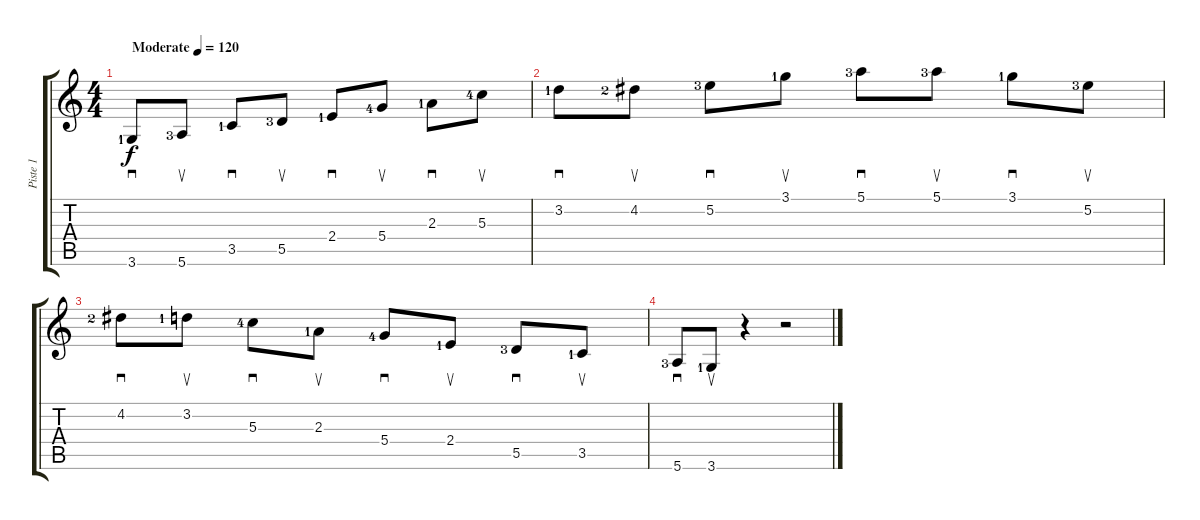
\track ("Piste 1" "Piste 1") {instrument acousticguitarsteel}
\staff {score tabs}
\tuning (E4 B3 G3 D3 A2 E2) {hide}
\ts (4 4)
\tempo (120 "Moderate")
\clef g2
\ks c
3.6{lf 2}.8{sd dy f instrument acousticguitarsteel} 5.6{lf 4}.8{su} 3.5{lf 2}.8{sd} 5.5{lf 4}.8{su} 2.4{lf 2}.8{sd} 5.4{lf 5}.8{su} 2.3{lf 2}.8{sd} 5.3{lf 5}.8{su} |
3.2{lf 2}.8{sd} 4.2{lf 3}.8{su} 5.2{lf 4}.8{sd} 3.1{lf 2}.8{su} 5.1{lf 4}.8{sd} 5.1{lf 4}.8{su} 3.1{lf 2}.8{sd} 5.2{lf 4}.8{su} |
4.2{lf 3}.8{sd} 3.2{lf 2}.8{su} 5.3{lf 5}.8{sd} 2.3{lf 2}.8{su} 5.4{lf 5}.8{sd} 2.4{lf 2}.8{su} 5.5{lf 4}.8{sd} 3.5{lf 2}.8{su} |
5.6{lf 4}.8{sd} 3.6{lf 2}.8{su} r.4 r.2
